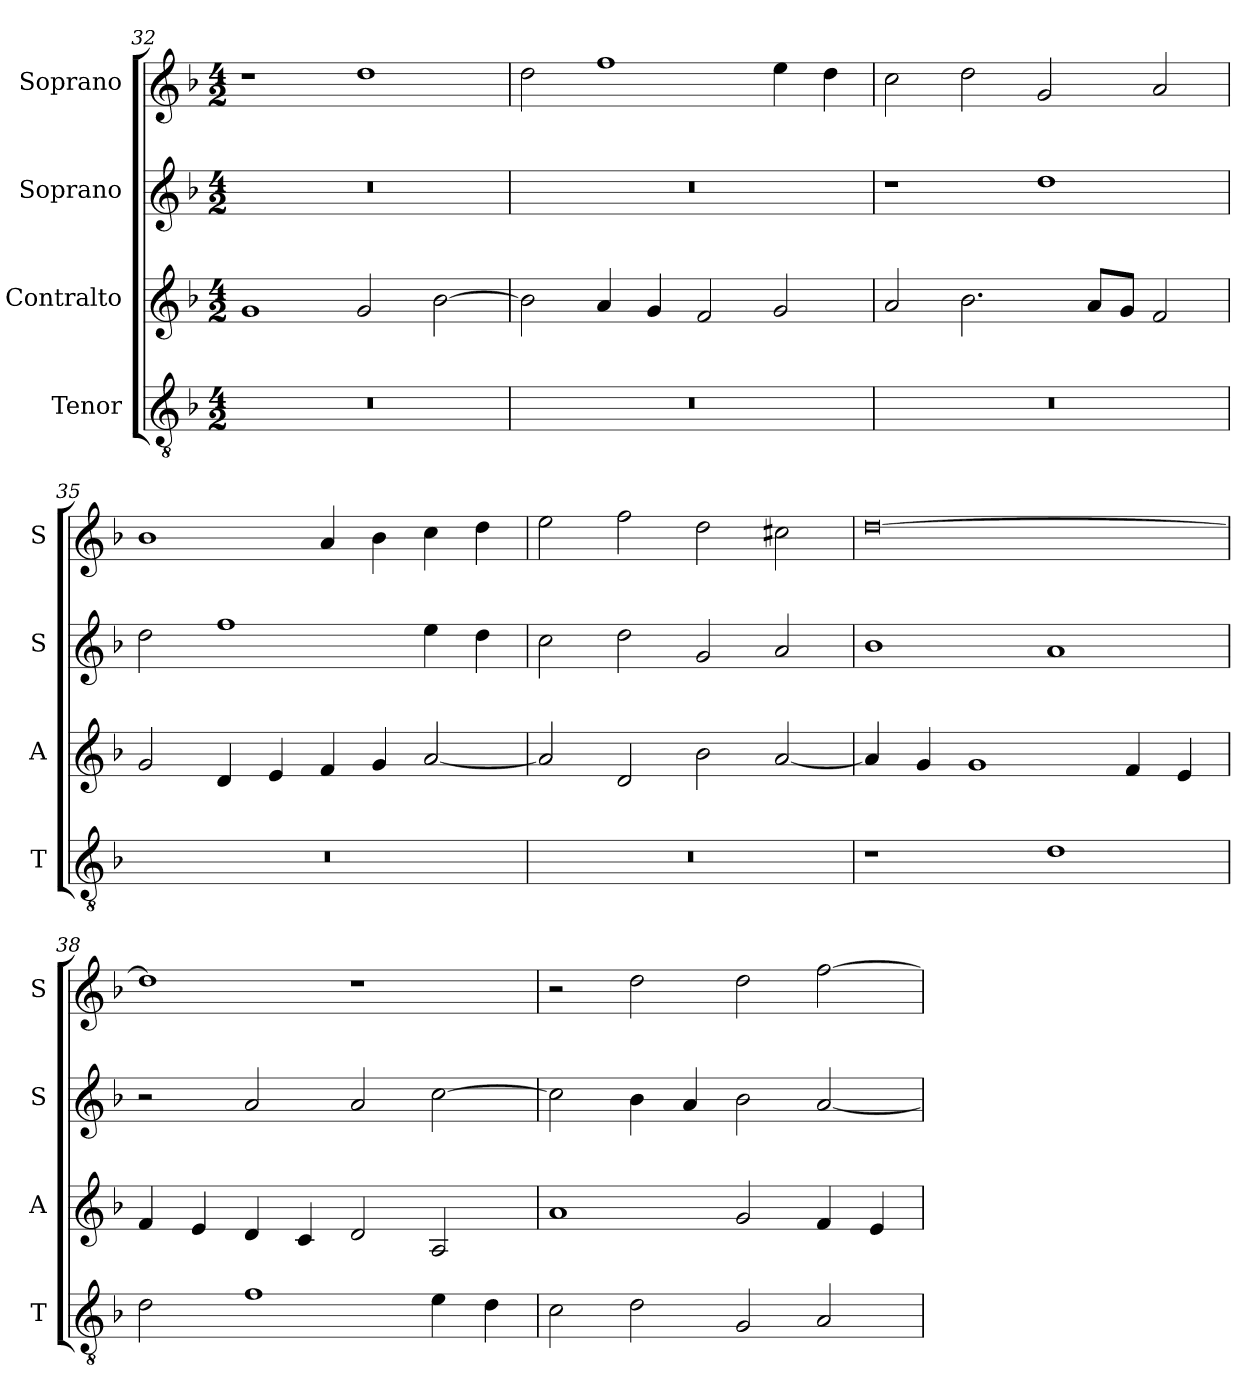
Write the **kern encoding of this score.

**kern	**kern	**kern	**kern
*part4	*part3	*part2	*part1
*staff4	*staff3	*staff2	*staff1
*I"Tenor	*I"Contralto	*I"Soprano	*I"Soprano
*I'T	*I'A	*I'S	*I'S
*clefGv2	*clefG2	*clefG2	*clefG2
*k[b-]	*k[b-]	*k[b-]	*k[b-]
*G:dor	*G:dor	*G:dor	*G:dor
*M4/2	*M4/2	*M4/2	*M4/2
=32	=32	=32	=32
0r	1g	0r	1r
.	2g	.	1dd
.	[2b-	.	.
=33	=33	=33	=33
0r	2b-]	0r	2dd
.	4a	.	1ff
.	4g	.	.
.	2f	.	.
.	2g	.	4ee
.	.	.	4dd
=34	=34	=34	=34
0r	2a	1r	2cc
.	2.b-	.	2dd
.	.	1dd	2g
.	8a/L	.	.
.	8g/J	.	.
.	2f	.	2a
=35	=35	=35	=35
0r	2g	2dd	1b-
.	4d	1ff	.
.	4e	.	.
.	4f	.	4a
.	4g	.	4b-
.	[2a	4ee	4cc
.	.	4dd	4dd
=36	=36	=36	=36
0r	2a]	2cc	2ee
.	2d	2dd	2ff
.	2b-	2g	2dd
.	[2a	2a	2cc#X
=37	=37	=37	=37
1r	4a]	1b-	[0dd
.	4g	.	.
.	1g	.	.
1d	.	1a	.
.	4f	.	.
.	4e	.	.
=38	=38	=38	=38
2d	4f	2r	1dd]
.	4e	.	.
1f	4d	2a	.
.	4c	.	.
.	2d	2a	1r
4e	2A	[2cc	.
4d	.	.	.
=39	=39	=39	=39
2c	1a	2cc]	2r
2d	.	4b-	2dd
.	.	4a	.
2G	2g	2b-	2dd
2A	4f	[2a	[2ff
.	4e	.	.
=	=	=	=
*-	*-	*-	*-
